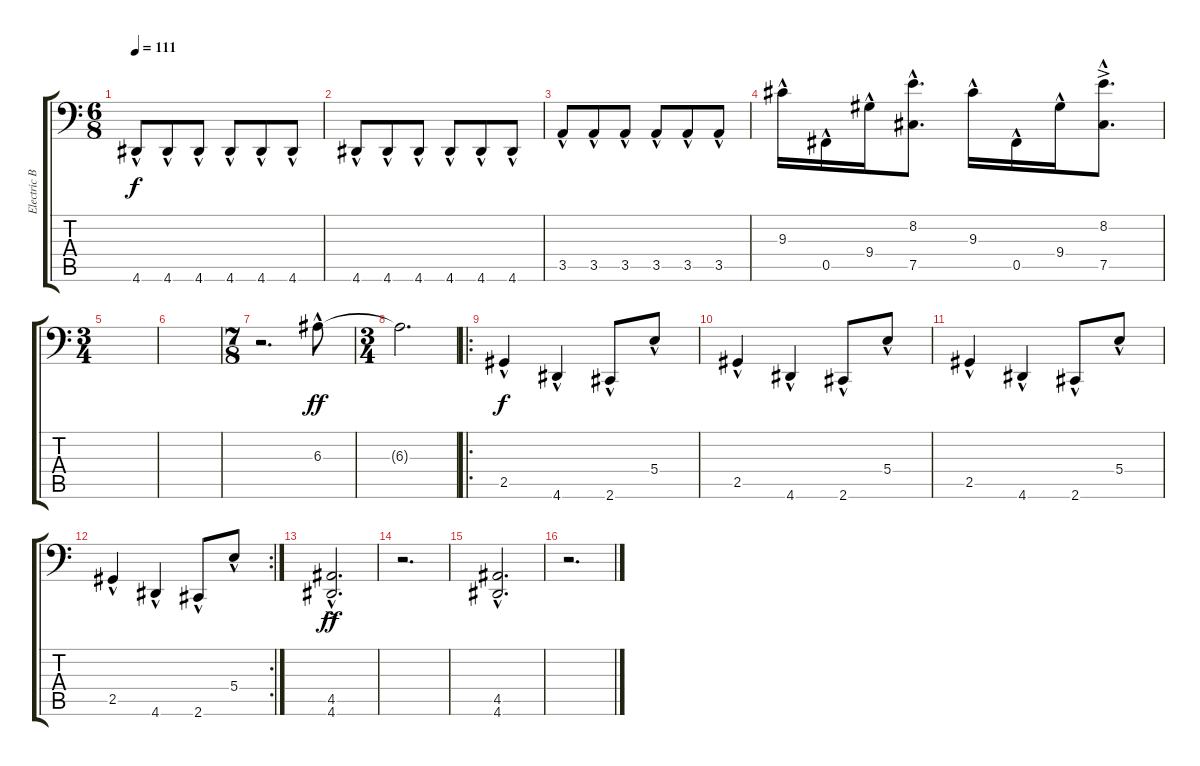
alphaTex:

\track ("Electric Bass" "Electric B") {instrument electricbassfinger}
\staff {score tabs}
\tuning (Db3 Ab2 E2 B1 Gb1 B0) {hide}
\ts (6 8)
\tempo 111
\clef f4
\ks c
4.6{hac}.8{dy f} 4.6{hac}.8 4.6{hac}.8 4.6{hac}.8 4.6{hac}.8 4.6{hac}.8 |
4.6{hac}.8 4.6{hac}.8 4.6{hac}.8 4.6{hac}.8 4.6{hac}.8 4.6{hac}.8 |
3.5{hac}.8 3.5{hac}.8 3.5{hac}.8 3.5{hac}.8 3.5{hac}.8 3.5{hac}.8 |
9.3{hac}.16 0.5{hac}.16 9.4{hac}.16 (8.2{hac} 7.5{hac}).8{d} 9.3{hac}.16 0.5{hac}.16 9.4{hac}.16 (8.2{ac} 7.5{hac}).8{d} |
\ts (3 4)
|
|
\ts (7 8)
r.2{d} 6.3{hac}.8{dy ff} |
\ts (3 4)
6.3{t}.2{d} |
\ro
2.5{hac}.4{dy f} 4.6{hac}.4 2.6{hac}.8 5.4{hac}.8 |
2.5{hac}.4 4.6{hac}.4 2.6{hac}.8 5.4{hac}.8 |
2.5{hac}.4 4.6{hac}.4 2.6{hac}.8 5.4{hac}.8 |
\rc 2
2.5{hac}.4 4.6{hac}.4 2.6{hac}.8 5.4{hac}.8 |
(4.5{hac} 4.6{ac}).2{d dy ff} |
r.2{d} |
(4.5{hac} 4.6{hac}).2{d} |
r.2{d}
